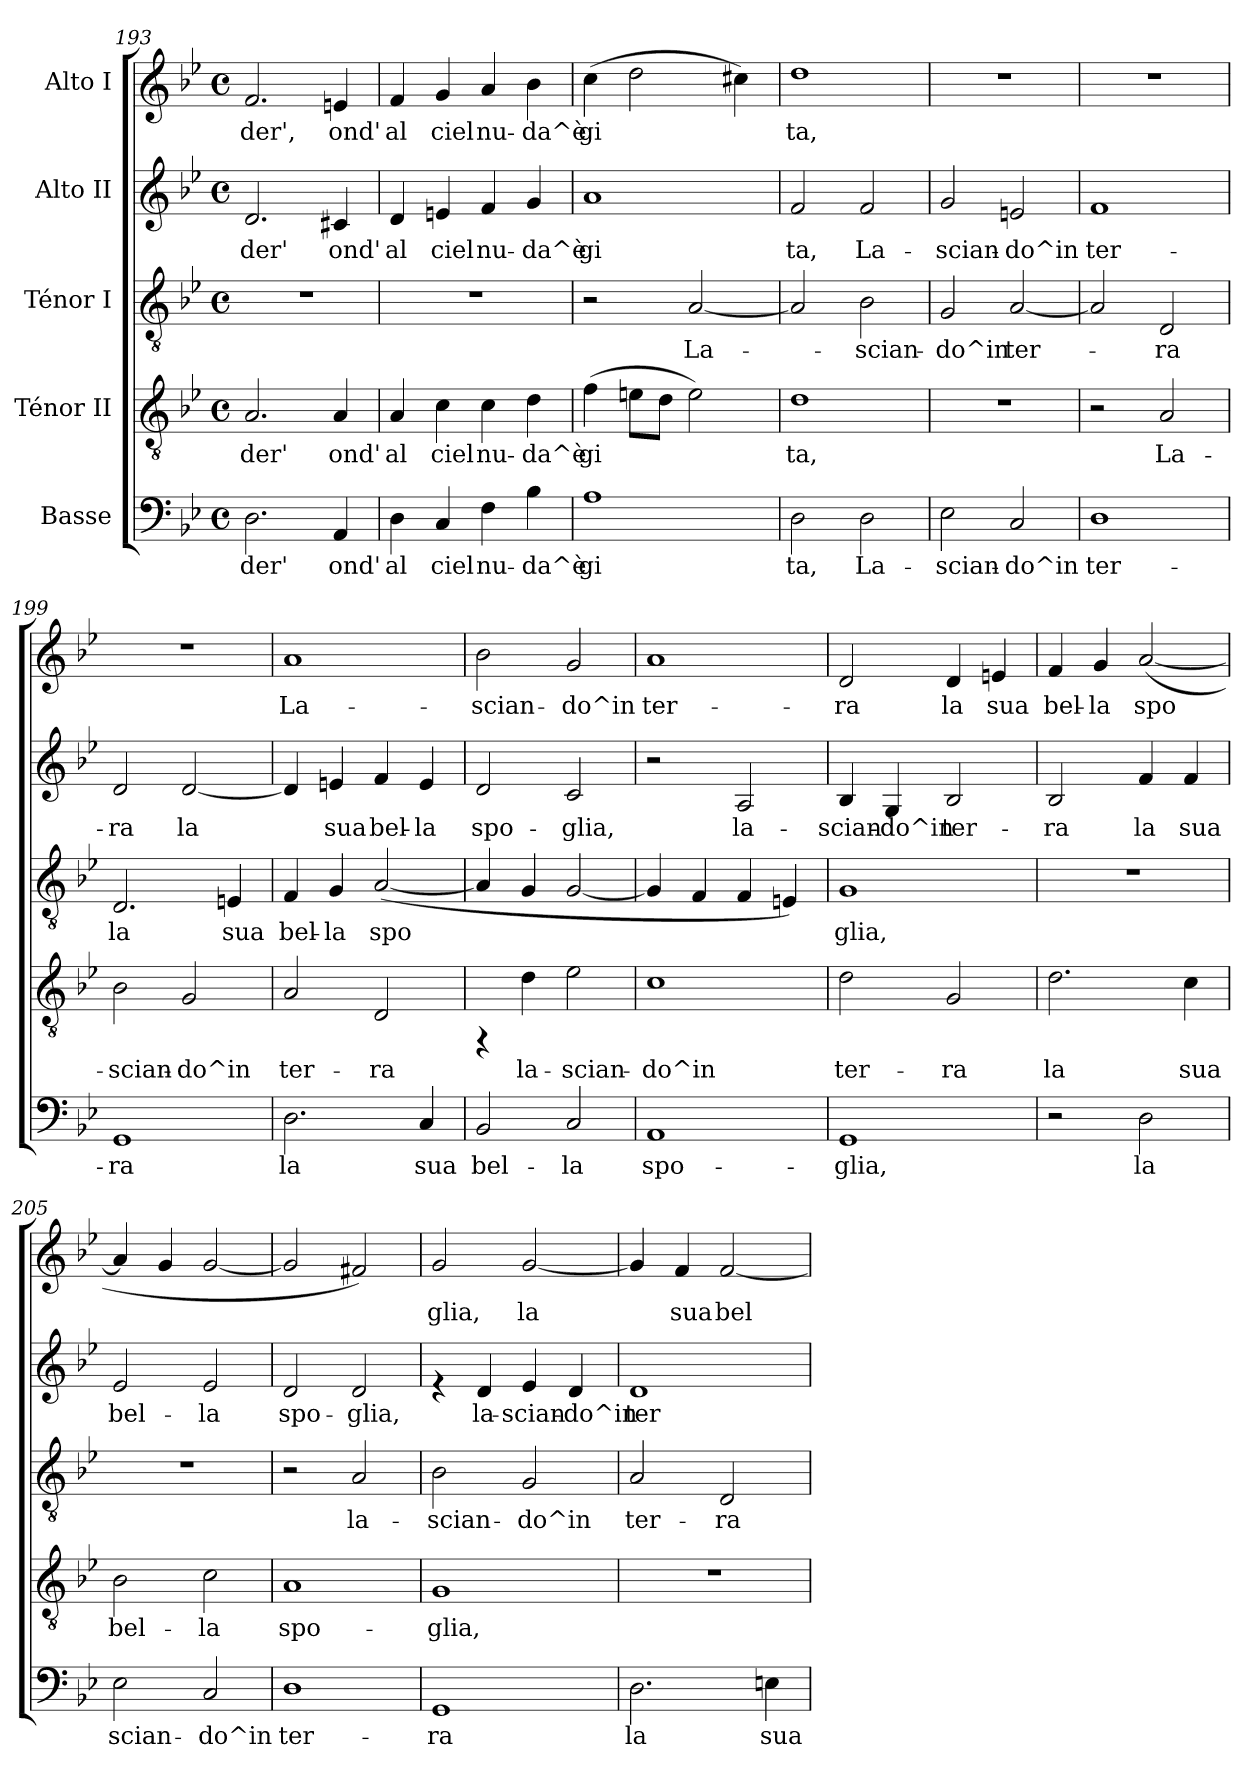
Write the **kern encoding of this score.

**kern	**text	**kern	**text	**kern	**text	**kern	**text	**kern	**text
*part5	*part5	*part4	*part4	*part3	*part3	*part2	*part2	*part1	*part1
*staff5	*staff5	*staff4	*staff4	*staff3	*staff3	*staff2	*staff2	*staff1	*staff1
*I"Basse	*	*I"Ténor II	*	*I"Ténor I	*	*I"Alto II	*	*I"Alto I	*
!!LO:LB:g=z
*clefF4	*	*clefGv2	*	*clefGv2	*	*clefG2	*	*clefG2	*
*k[b-e-]	*	*k[b-e-]	*	*k[b-e-]	*	*k[b-e-]	*	*k[b-e-]	*
*B-:	*	*B-:	*	*B-:	*	*B-:	*	*B-:	*
*M4/4	*	*M4/4	*	*M4/4	*	*M4/4	*	*M4/4	*
*met(c)	*	*met(c)	*	*met(c)	*	*met(c)	*	*met(c)	*
=193	=193	=193	=193	=193	=193	=193	=193	=193	=193
!	!LO:LY:b:cj	!	!LO:LY:b:cj	!	!	!	!LO:LY:b:cj	!	!LO:LY:b:cj
2.D\	-der'	2.A/	-der'	1r	.	2.d/	-der'	2.f/	-der',
!	!LO:LY:b:cj	!	!LO:LY:b:cj	!	!	!	!LO:LY:b:cj	!	!LO:LY:b:cj
4AA/	ond'	4A/	ond'	.	.	4c#X/	ond'	4en/	ond'
=194	=194	=194	=194	=194	=194	=194	=194	=194	=194
!	!LO:LY:b:cj	!	!LO:LY:b:cj	!	!	!	!LO:LY:b:cj	!	!LO:LY:b:cj
4D\	al	4A/	al	1r	.	4d/	al	4f/	al
!	!LO:LY:b:cj	!	!LO:LY:b:cj	!	!	!	!LO:LY:b:cj	!	!LO:LY:b:cj
4C/	ciel	4c\	ciel	.	.	4en/	ciel	4g/	ciel
!	!LO:LY:b:cj	!	!LO:LY:b:cj	!	!	!	!LO:LY:b:cj	!	!LO:LY:b:cj
4F\	nu-	4c\	nu-	.	.	4f/	nu-	4a/	nu-
!	!LO:LY:b:cj	!	!LO:LY:b:cj	!	!	!	!LO:LY:b:cj	!	!LO:LY:b:cj
4B-\	-da^è	4d\	-da^è	.	.	4g/	-da^è	4b-\	-da^è
=195	=195	=195	=195	=195	=195	=195	=195	=195	=195
!	!LO:LY:b:cj	!	!LO:LY:b:cj	!	!	!	!LO:LY:b:cj	!	!LO:LY:b:cj
1A	gi	(>4f\	gi	2r	.	1a	gi	(>4cc\	gi
!	!	!	!LO:LY:b:cj	!	!	!	!	!	!LO:LY:b:cj
.	.	8en\L	-	.	.	.	.	2dd\	-
!	!	!	!LO:LY:b:cj	!	!	!	!	!	!
.	.	8d\J	--	.	.	.	.	.	.
!	!	!	!LO:LY:b:cj	!	!LO:LY:b:cj	!	!	!	!
.	.	2e\)	--	[<2A/	La-	.	.	.	.
!	!	!	!	!	!	!	!	!	!LO:LY:b:cj
.	.	.	.	.	.	.	.	4cc#X\)	--
=196	=196	=196	=196	=196	=196	=196	=196	=196	=196
!	!LO:LY:b:cj	!	!LO:LY:b:cj	!	!	!	!LO:LY:b:cj	!	!LO:LY:b:cj
2D\	ta,	1d	-ta,	2A/]	.	2f/	ta,	1dd	-ta,
!	!LO:LY:b:cj	!	!	!	!LO:LY:b:cj	!	!LO:LY:b:cj	!	!
2D\	La-	.	.	2B-\	-scian-	2f/	La-	.	.
=197	=197	=197	=197	=197	=197	=197	=197	=197	=197
!	!LO:LY:b:cj	!	!	!	!LO:LY:b:cj	!	!LO:LY:b:cj	!	!
2E-\	-scian-	1r	.	2G/	-do^in	2g/	-scian-	1r	.
!	!LO:LY:b:cj	!	!	!	!LO:LY:b:cj	!	!LO:LY:b:cj	!	!
2C/	-do^in	.	.	[<2A/	ter-	2en/	-do^in	.	.
=198	=198	=198	=198	=198	=198	=198	=198	=198	=198
!	!LO:LY:b:cj	!	!	!	!	!	!LO:LY:b:cj	!	!
1D	ter-	2r	.	2A/]	.	1f	ter-	1r	.
!	!	!	!LO:LY:b:cj	!	!LO:LY:b:cj	!	!	!	!
.	.	2A/	La-	2D/	-ra	.	.	.	.
=199	=199	=199	=199	=199	=199	=199	=199	=199	=199
!	!LO:LY:b:cj	!	!LO:LY:b:cj	!	!LO:LY:b:cj	!	!LO:LY:b:cj	!	!
1GG	-ra	2B-\	-scian-	2.D/	la	2d/	-ra	1r	.
!	!	!	!LO:LY:b:cj	!	!	!	!LO:LY:b:cj	!	!
.	.	2G/	-do^in	.	.	[<2d/	la	.	.
!	!	!	!	!	!LO:LY:b:cj	!	!	!	!
.	.	.	.	4En/	sua	.	.	.	.
!!LO:LB:g=z
=200	=200	=200	=200	=200	=200	=200	=200	=200	=200
!	!LO:LY:b:cj	!	!LO:LY:b:cj	!	!LO:LY:b:cj	!	!	!	!LO:LY:b:cj
2.D\	la	2A/	ter-	4F/	bel-	4d/]	.	1a	La-
!	!	!	!	!	!LO:LY:b:cj	!	!LO:LY:b:cj	!	!
.	.	.	.	4G/	-la	4en/	sua	.	.
!	!	!	!LO:LY:b:cj	!	!LO:LY:b:cj	!	!LO:LY:b:cj	!	!
.	.	2D/	-ra	(<[<2A/	spo	4f/	bel-	.	.
!	!LO:LY:b:cj	!	!	!	!	!	!LO:LY:b:cj	!	!
4C/	sua	.	.	.	.	4e/	-la	.	.
=201	=201	=201	=201	=201	=201	=201	=201	=201	=201
!	!LO:LY:b:cj	!	!	!	!	!	!LO:LY:b:cj	!	!LO:LY:b:cj
2BB-/	bel-	4rEE	.	4A/]	.	2d/	spo-	2b-\	-scian-
!	!	!	!LO:LY:b:cj	!	!LO:LY:b:cj	!	!	!	!
.	.	4d\	la-	4G/	-	.	.	.	.
!	!LO:LY:b:cj	!	!LO:LY:b:cj	!	!LO:LY:b:cj	!	!LO:LY:b:cj	!	!LO:LY:b:cj
2C/	-la	2e-\	-scian-	[<2G/	--	2c/	-glia,	2g/	-do^in
=202	=202	=202	=202	=202	=202	=202	=202	=202	=202
!	!LO:LY:b:cj	!	!LO:LY:b:cj	!	!	!	!	!	!LO:LY:b:cj
1AA	spo-	1c	-do^in	4G/]	.	2r	.	1a	ter-
!	!	!	!	!	!LO:LY:b:cj	!	!	!	!
.	.	.	.	4F/	--	.	.	.	.
!	!	!	!	!	!LO:LY:b:cj	!	!LO:LY:b:cj	!	!
.	.	.	.	4F/	--	2A/	la-	.	.
!	!	!	!	!	!LO:LY:b:cj	!	!	!	!
.	.	.	.	4En/)	--	.	.	.	.
!!LO:PB:g=z
=203	=203	=203	=203	=203	=203	=203	=203	=203	=203
!	!LO:LY:b:cj	!	!LO:LY:b:cj	!	!LO:LY:b:cj	!	!LO:LY:b:cj	!	!LO:LY:b:cj
1GG	-glia,	2d\	ter-	1G	-glia,	4B-/	-scian-	2d/	-ra
!	!	!	!	!	!	!	!LO:LY:b:cj	!	!
.	.	.	.	.	.	4G/	-do^in	.	.
!	!	!	!LO:LY:b:cj	!	!	!	!LO:LY:b:cj	!	!LO:LY:b:cj
.	.	2G/	-ra	.	.	2B-/	ter-	4d/	la
!	!	!	!	!	!	!	!	!	!LO:LY:b:cj
.	.	.	.	.	.	.	.	4en/	sua
=204	=204	=204	=204	=204	=204	=204	=204	=204	=204
!	!	!	!LO:LY:b:cj	!	!	!	!LO:LY:b:cj	!	!LO:LY:b:cj
2r	.	2.d\	la	1r	.	2B-/	-ra	4f/	bel-
!	!	!	!	!	!	!	!	!	!LO:LY:b:cj
.	.	.	.	.	.	.	.	4g/	-la
!	!LO:LY:b:cj	!	!	!	!	!	!LO:LY:b:cj	!	!LO:LY:b:cj
2D\	la	.	.	.	.	4f/	la	(<[<2a/	spo
!	!	!	!LO:LY:b:cj	!	!	!	!LO:LY:b:cj	!	!
.	.	4c\	sua	.	.	4f/	sua	.	.
=205	=205	=205	=205	=205	=205	=205	=205	=205	=205
!	!LO:LY:b:cj	!	!LO:LY:b:cj	!	!	!	!LO:LY:b:cj	!	!
2E-\	scian-	2B-\	bel-	1r	.	2e-/	bel-	4a/]	.
!	!	!	!	!	!	!	!	!	!LO:LY:b:cj
.	.	.	.	.	.	.	.	4g/	-
!	!LO:LY:b:cj	!	!LO:LY:b:cj	!	!	!	!LO:LY:b:cj	!	!LO:LY:b:cj
2C/	-do^in	2c\	-la	.	.	2e-/	-la	[<2g/	--
=206	=206	=206	=206	=206	=206	=206	=206	=206	=206
!	!LO:LY:b:cj	!	!LO:LY:b:cj	!	!	!	!LO:LY:b:cj	!	!
1D	ter-	1A	spo-	2r	.	2d/	spo-	2g/]	.
!	!	!	!	!	!LO:LY:b:cj	!	!LO:LY:b:cj	!	!LO:LY:b:cj
.	.	.	.	2A/	la-	2d/	-glia,	2f#X/)	--
=207	=207	=207	=207	=207	=207	=207	=207	=207	=207
!	!LO:LY:b:cj	!	!LO:LY:b:cj	!	!LO:LY:b:cj	!	!	!	!LO:LY:b:cj
1GG	-ra	1G	-glia,	2B-\	-scian-	4re	.	2g/	-glia,
!	!	!	!	!	!	!	!LO:LY:b:cj	!	!
.	.	.	.	.	.	4d/	la-	.	.
!	!	!	!	!	!LO:LY:b:cj	!	!LO:LY:b:cj	!	!LO:LY:b:cj
.	.	.	.	2G/	-do^in	4e-/	-scian-	[<2g/	la
!	!	!	!	!	!	!	!LO:LY:b:cj	!	!
.	.	.	.	.	.	4d/	-do^in	.	.
=208	=208	=208	=208	=208	=208	=208	=208	=208	=208
!	!LO:LY:b:cj	!	!	!	!LO:LY:b:cj	!	!LO:LY:b:cj	!	!
2.D\	la	1r	.	2A/	ter-	1d	ter-	4g/]	.
!	!	!	!	!	!	!	!	!	!LO:LY:b:cj
.	.	.	.	.	.	.	.	4f/	sua
!	!	!	!	!	!LO:LY:b:cj	!	!	!	!LO:LY:b:cj
.	.	.	.	2D/	-ra	.	.	[<2f/	bel-
!	!LO:LY:b:cj	!	!	!	!	!	!	!	!
4En\	sua	.	.	.	.	.	.	.	.
=	=	=	=	=	=	=	=	=	=
*-	*-	*-	*-	*-	*-	*-	*-	*-	*-
